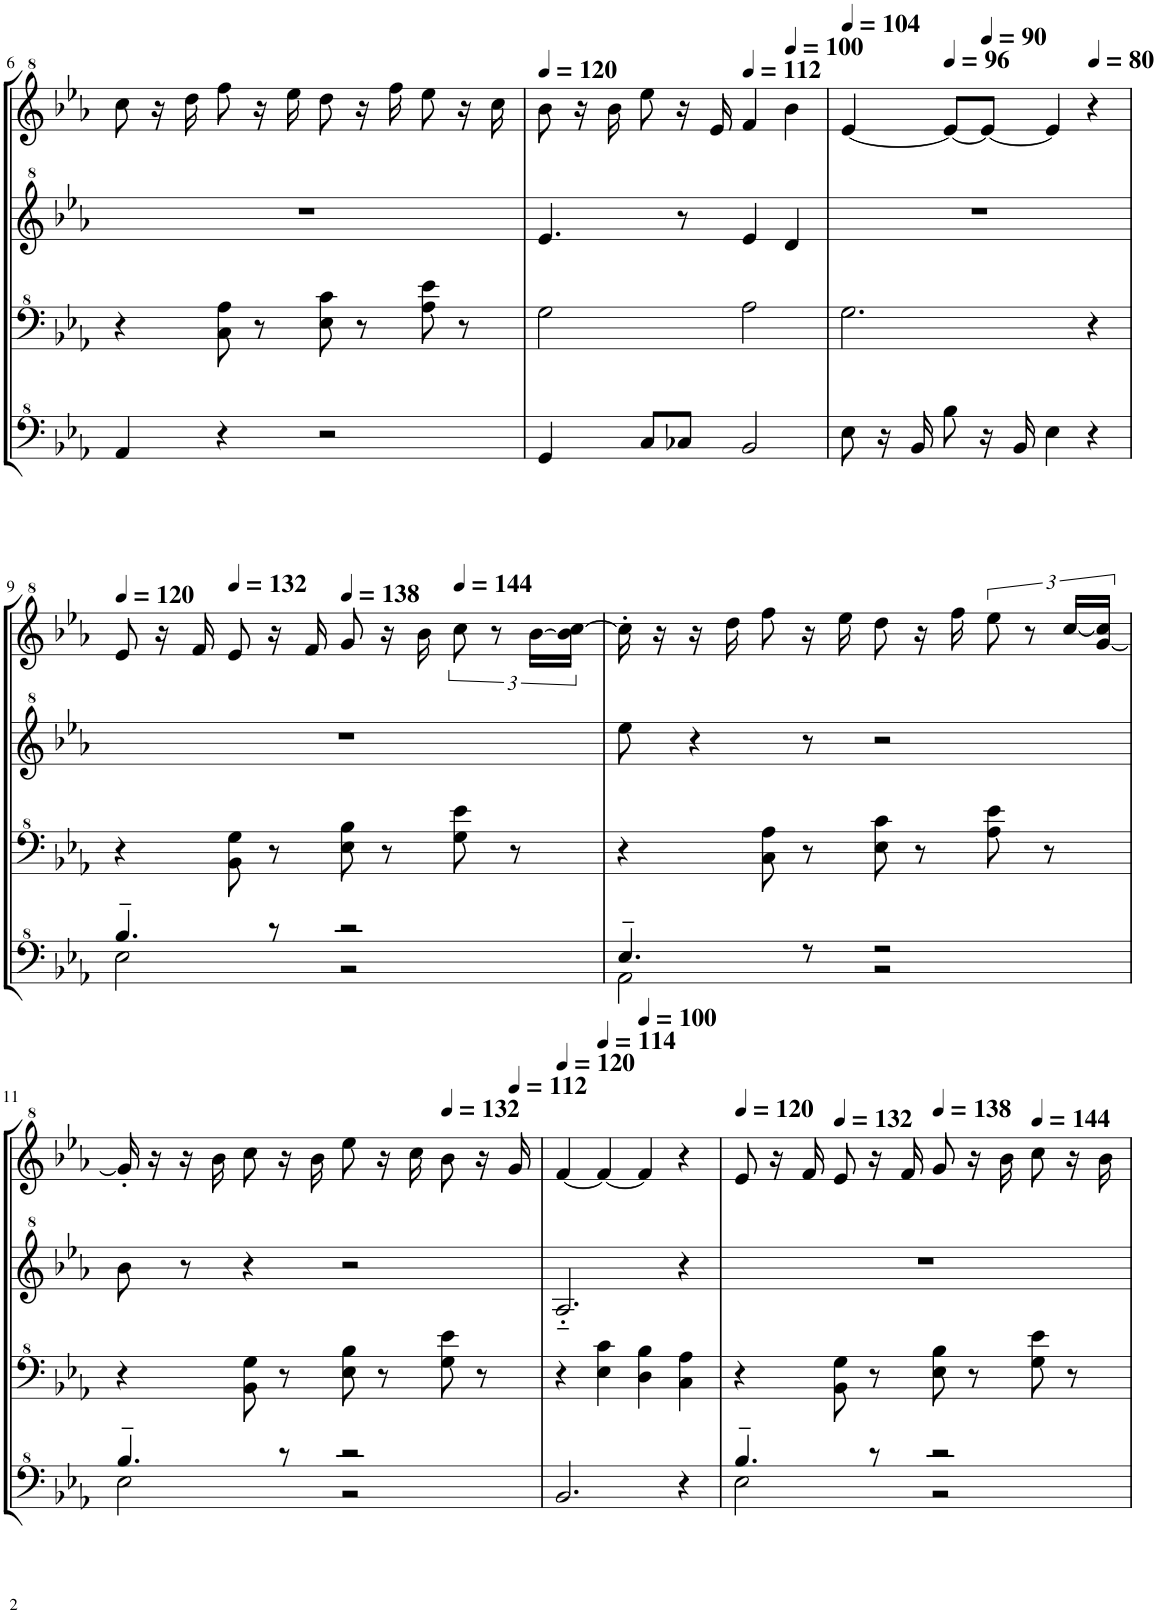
**kern	**kern	**kern	**kern
*part1	*part1	*part1	*part1
*staff4	*staff3	*staff2	*staff1
*I"Model III	*	*	*
!!LO:PB:g=z
*clefF^4	*clefF^4	*clefG^2	*clefG^2
*k[b-e-a-]	*k[b-e-a-]	*k[b-e-a-]	*k[b-e-a-]
*M4/4	*M4/4	*M4/4	*M4/4
=6	=6	=6	=6
4A-/	4r	1r	8ccc\
.	.	.	16r
.	.	.	16ddd\
4r	8c\ 8a-\	.	8fff\
.	8r	.	16r
.	.	.	16eee-\
2r	8e-\ 8cc\	.	8ddd\
.	8r	.	16r
.	.	.	16fff\
.	8a-\ 8ee-\	.	8eee-\
.	8r	.	16r
.	.	.	16ccc\
=7	=7	=7	=7
*	*	*	*MM120
4G/	2g\	4.ee-/	8bb-\
.	.	.	16r
.	.	.	16bb-\
8c/L	.	.	8eee-\
8c-X/J	.	8r	16r
.	.	.	16ee-/
*	*	*	*MM112
2B-/	2a-\	4ee-/	4ff/
*	*	*	*MM100
.	.	4dd/	4bb-\
=8	=8	=8	=8
*	*	*	*MM104
8e-\	2.g\	1r	[4ee-/
16r	.	.	.
16B-/	.	.	.
*	*	*	*MM96
8b-\	.	.	8ee-/L_
*	*	*	*MM90
16r	.	.	8ee-/J_
16B-/	.	.	.
4e-\	.	.	4ee-/]
*	*	*	*MM80
4r	4r	.	4r
!!LO:LB:g=z
=9	=9	=9	=9
*	*	*	*MM120
*^	*	*	*
4.b-~/	2e-\	4r	1r	8ee-/
.	.	.	.	16r
.	.	.	.	16ff/
*	*	*	*	*MM132
.	.	8B-\ 8g\	.	8ee-/
8r	.	8r	.	16r
.	.	.	.	16ff/
*	*	*	*	*MM138
2r	2r	8e-\ 8b-\	.	8gg/
.	.	8r	.	16r
.	.	.	.	16bb-\
*	*	*	*	*MM144
.	.	8g\ 8ee-\	.	12ccc\
.	.	.	.	12r
.	.	8r	.	.
.	.	.	.	[24bb-\LL
.	.	.	.	24bb-\] [24ccc\JJ
=10	=10	=10	=10	=10
4.e-~/	2A-\	4r	8eee-\	16ccc'\]
.	.	.	.	16r
.	.	.	4r	16r
.	.	.	.	16ddd\
.	.	8c\ 8a-\	.	8fff\
8r	.	8r	8r	16r
.	.	.	.	16eee-\
2r	2r	8e-\ 8cc\	2r	8ddd\
.	.	8r	.	16r
.	.	.	.	16fff\
.	.	8a-\ 8ee-\	.	12eee-\
.	.	.	.	12r
.	.	8r	.	.
.	.	.	.	[24ccc/LL
.	.	.	.	[24gg/ 24ccc/]JJ
!!LO:LB:g=z
=11	=11	=11	=11	=11
4.b-~/	2e-\	4r	8bb-\	16gg'/]
.	.	.	.	16r
.	.	.	8r	16r
.	.	.	.	16bb-\
.	.	8B-\ 8g\	4r	8ccc\
8r	.	8r	.	16r
.	.	.	.	16bb-\
2r	2r	8e-\ 8b-\	2r	8eee-\
.	.	8r	.	16r
.	.	.	.	16ccc\
*	*	*	*	*MM132
.	.	8g\ 8ee-\	.	8bb-\
.	.	8r	.	16r
*	*	*	*	*MM112
.	.	.	.	16gg/
*v	*v	*	*	*
=12	=12	=12	=12
*	*	*	*MM120
2.B-/	4r	2.a-'~/	[4ff/
*	*	*	*MM114
.	4e-\ 4cc\	.	4ff/_
*	*	*	*MM100
.	4d\ 4b-\	.	4ff/]
4r	4c\ 4a-\	4r	4r
=13	=13	=13	=13
*	*	*	*MM120
*^	*	*	*
4.b-~/	2e-\	4r	1r	8ee-/
.	.	.	.	16r
.	.	.	.	16ff/
*	*	*	*	*MM132
.	.	8B-\ 8g\	.	8ee-/
8r	.	8r	.	16r
.	.	.	.	16ff/
*	*	*	*	*MM138
2r	2r	8e-\ 8b-\	.	8gg/
.	.	8r	.	16r
.	.	.	.	16bb-\
*	*	*	*	*MM144
.	.	8g\ 8ee-\	.	8ccc\
.	.	8r	.	16r
.	.	.	.	16bb-\
*v	*v	*	*	*
=	=	=	=
*-	*-	*-	*-
